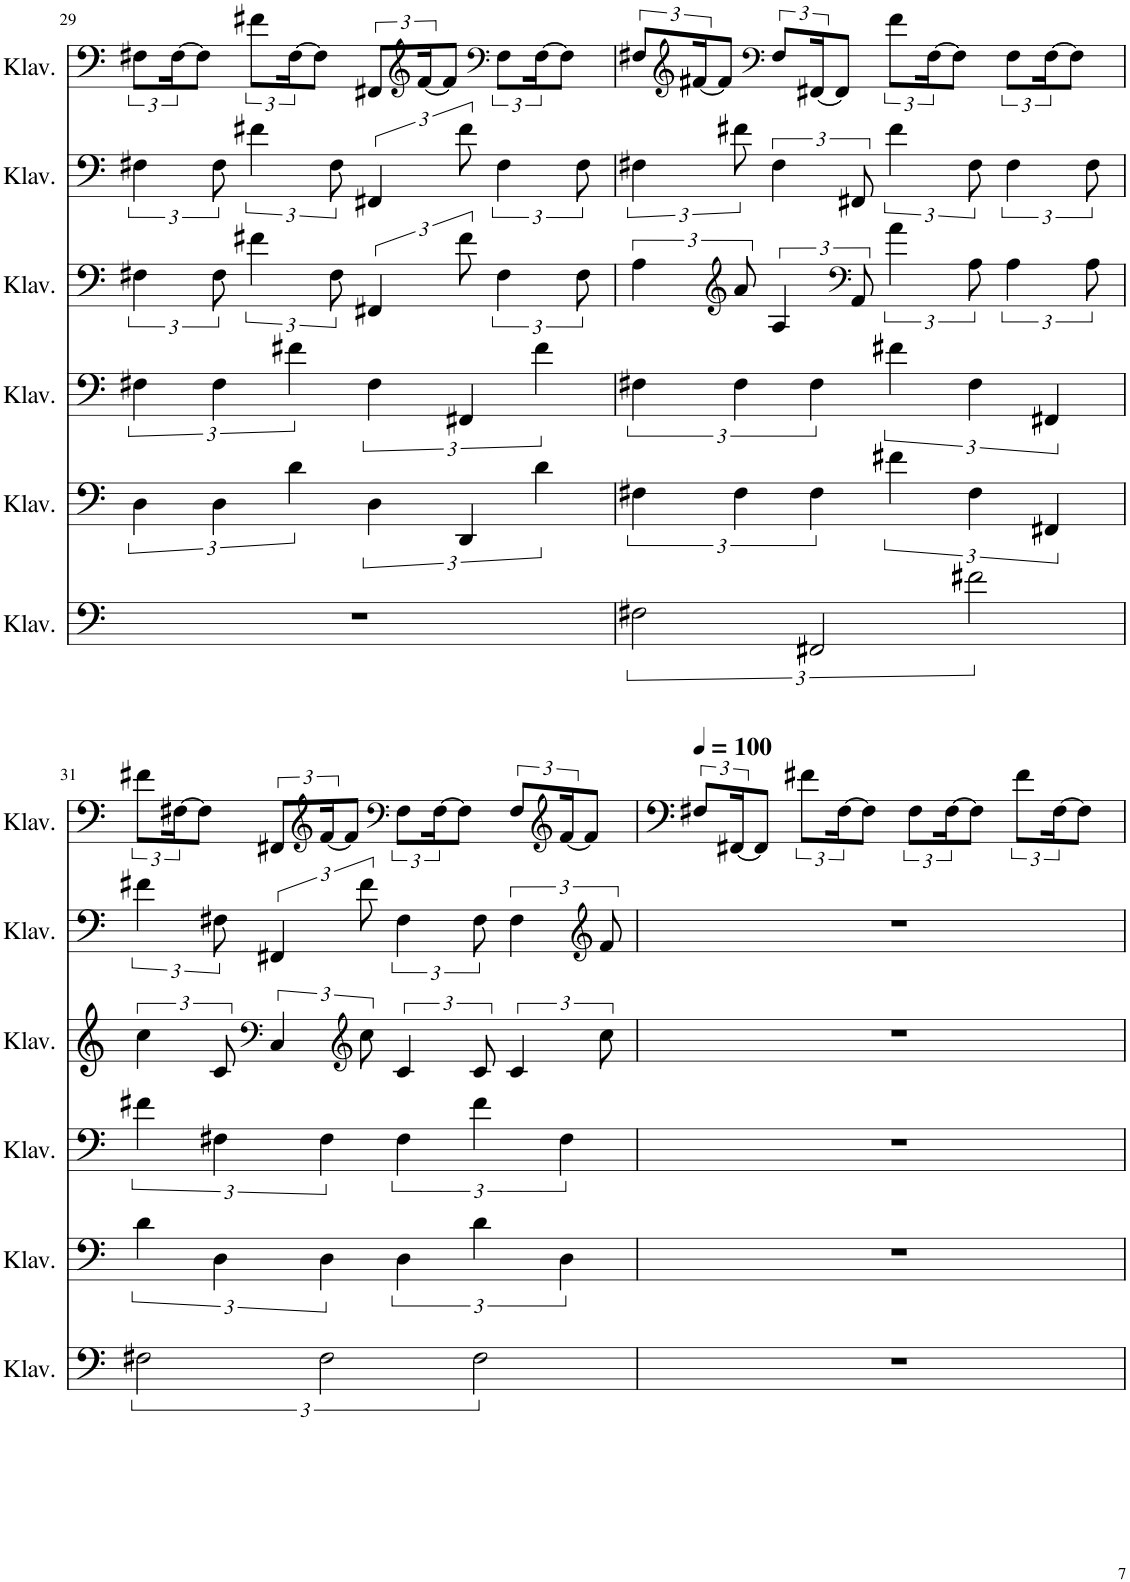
**kern	**kern	**kern	**kern	**kern	**kern
*part6	*part5	*part4	*part3	*part2	*part1
*staff6	*staff5	*staff4	*staff3	*staff2	*staff1
*I"Klavier	*I"Klavier	*I"Klavier	*I"Klavier	*I"Klavier	*I"Klavier
*I'Klav.	*I'Klav.	*I'Klav.	*I'Klav.	*I'Klav.	*I'Klav.
!!LO:PB:g=z
*clefF4	*clefF4	*clefF4	*clefG2	*clefF4	*clefF4
*k[]	*k[]	*k[]	*k[]	*k[]	*k[]
*M4/4	*M4/4	*M4/4	*M4/4	*M4/4	*M4/4
=29	=29	=29	=29	=29	=29
1r	6D\	6F#X\	6F#X\	6F#X\	12F#X\L
.	.	.	.	.	[24F#\K
.	.	.	.	.	8F#\J]
.	6D\	6F#\	12F#\	12F#\	.
.	.	.	6f#X\	6f#X\	12f#X\L
.	6d\	6f#X\	.	.	[24F#\K
.	.	.	.	.	8F#\J]
.	.	.	12F#\	12F#\	.
.	6D\	6F#\	6FF#X/	6FF#X/	12FF#X/L
*	*	*	*	*	*clefG2
.	.	.	.	.	[24f#/K
.	.	.	.	.	8f#/J]
.	6DD/	6FF#X/	12f#\	12f#\	.
*	*	*	*	*	*clefF4
.	.	.	6F#\	6F#\	12F#\L
.	6d\	6f#\	.	.	[24F#\K
.	.	.	.	.	8F#\J]
.	.	.	12F#\	12F#\	.
=30	=30	=30	=30	=30	=30
3F#X\	6F#X\	6F#X\	6A\	6F#X\	12F#X/L
*	*	*	*	*	*clefG2
.	.	.	.	.	[24f#X/K
.	.	.	.	.	8f#/J]
*	*	*	*clefG2	*	*
.	6F#\	6F#\	12a/	12f#X\	.
*	*	*	*	*	*clefF4
.	.	.	6A/	6F#\	12F#/L
3FF#X/	6F#\	6F#\	.	.	[24FF#X/K
.	.	.	.	.	8FF#/J]
*	*	*	*clefF4	*	*
.	.	.	12AA/	12FF#X/	.
.	6f#X\	6f#X\	6a\	6f#\	12f#\L
.	.	.	.	.	[24F#\K
.	.	.	.	.	8F#\J]
3f#X\	6F#\	6F#\	12A\	12F#\	.
.	.	.	6A\	6F#\	12F#\L
.	6FF#X/	6FF#X/	.	.	[24F#\K
.	.	.	.	.	8F#\J]
.	.	.	12A\	12F#\	.
!!LO:LB:g=z
=31	=31	=31	=31	=31	=31
3F#X\	6d\	6f#X\	6cc\	6f#X\	12f#X\L
.	.	.	.	.	[24F#X\K
.	.	.	.	.	8F#\J]
.	6D\	6F#X\	12c/	12F#X\	.
*	*	*	*clefF4	*	*
.	.	.	6C/	6FF#X/	12FF#X/L
*	*	*	*	*	*clefG2
3F#\	6D\	6F#\	.	.	[24f#/K
.	.	.	.	.	8f#/J]
*	*	*	*clefG2	*	*
.	.	.	12cc\	12f#\	.
*	*	*	*	*	*clefF4
.	6D\	6F#\	6c/	6F#\	12F#\L
.	.	.	.	.	[24F#\K
.	.	.	.	.	8F#\J]
3F#\	6d\	6f#\	12c/	12F#\	.
.	.	.	6c/	6F#\	12F#/L
*	*	*	*	*	*clefG2
.	6D\	6F#\	.	.	[24f#/K
.	.	.	.	.	8f#/J]
*	*	*	*	*clefG2	*
.	.	.	12cc\	12f#/	.
=32	=32	=32	=32	=32	=32
*	*	*	*	*	*MM100
1r	1r	1r	1r	1r	12F#X/L
.	.	.	.	.	[24FF#X/K
.	.	.	.	.	8FF#/J]
.	.	.	.	.	12f#X\L
.	.	.	.	.	[24F#\K
.	.	.	.	.	8F#\J]
.	.	.	.	.	12F#\L
.	.	.	.	.	[24F#\K
.	.	.	.	.	8F#\J]
.	.	.	.	.	12f#\L
.	.	.	.	.	[24F#\K
.	.	.	.	.	8F#\J]
=	=	=	=	=	=
*-	*-	*-	*-	*-	*-
